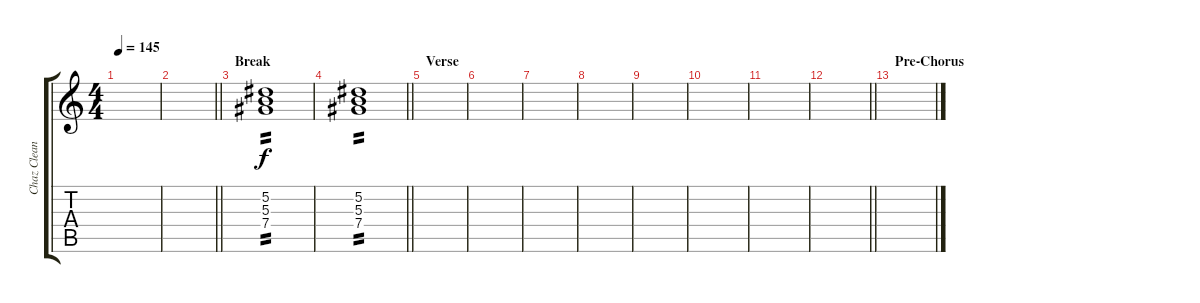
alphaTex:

\track ("Chaz Clean" "Chaz Clean") {instrument electricguitarclean}
\staff {score tabs}
\tuning (Eb4 Bb3 Gb3 Db3 Ab2 Eb2) {hide}
\ts (4 4)
\tempo 145
\clef g2
\ks c
|
\barLineRight lightlight
|
\section ("" "Break")
(5.2 5.3 7.4).1{tp 2} |
\barLineRight lightlight
(5.2 5.3 7.4).1{tp 2} |
\section ("" "Verse")
|
|
|
|
|
|
|
\barLineRight lightlight
|
\section ("" "Pre-Chorus")
